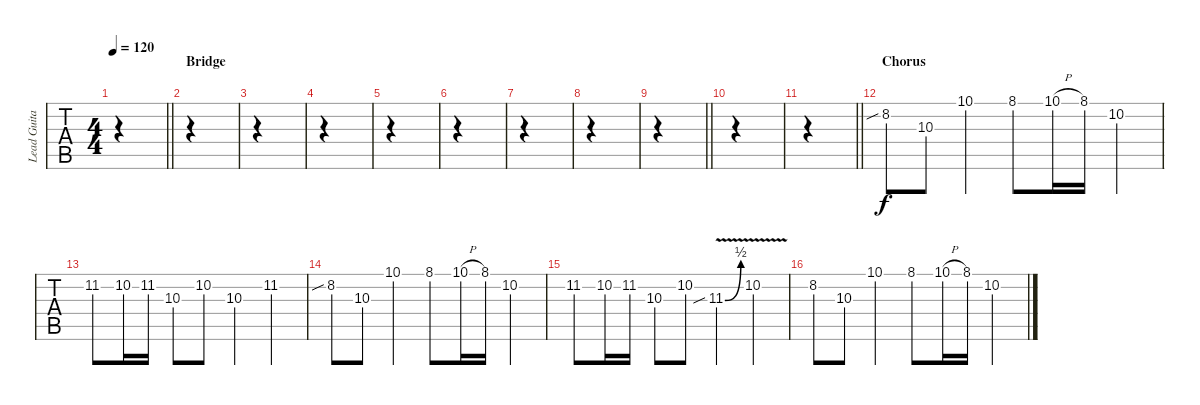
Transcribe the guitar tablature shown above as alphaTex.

\track ("Lead Guitar" "Lead Guita") {instrument distortionguitar}
\staff {tabs}
\tuning (E4 B3 G3 D3 A2 E2) {hide}
\ts (4 4)
\tempo 120
\clef g2
\barLineRight lightlight
\ks c
|
\section ("" "Bridge")
|
|
|
|
|
|
|
\barLineRight lightlight
|
|
\barLineRight lightlight
|
\section ("" "Chorus")
8.2{sib}.8{balance 9} 10.3.8 10.1.4 8.1.8 10.1{h}.16 8.1.16 10.2.4 |
11.2.8 10.2.16 11.2.16 10.3.8 10.2.8 10.3.4 11.2.4 |
8.2{sib}.8 10.3.8 10.1.4 8.1.8 10.1{h}.16 8.1.16 10.2.4 |
11.2.8 10.2.16 11.2.16 10.3.8 10.2.8 11.3{be (bend 0 0 60 2) v sib}.4 10.2{v}.4 |
8.2.8 10.3.8 10.1.4 8.1.8 10.1{h}.16 8.1.16 10.2.4
